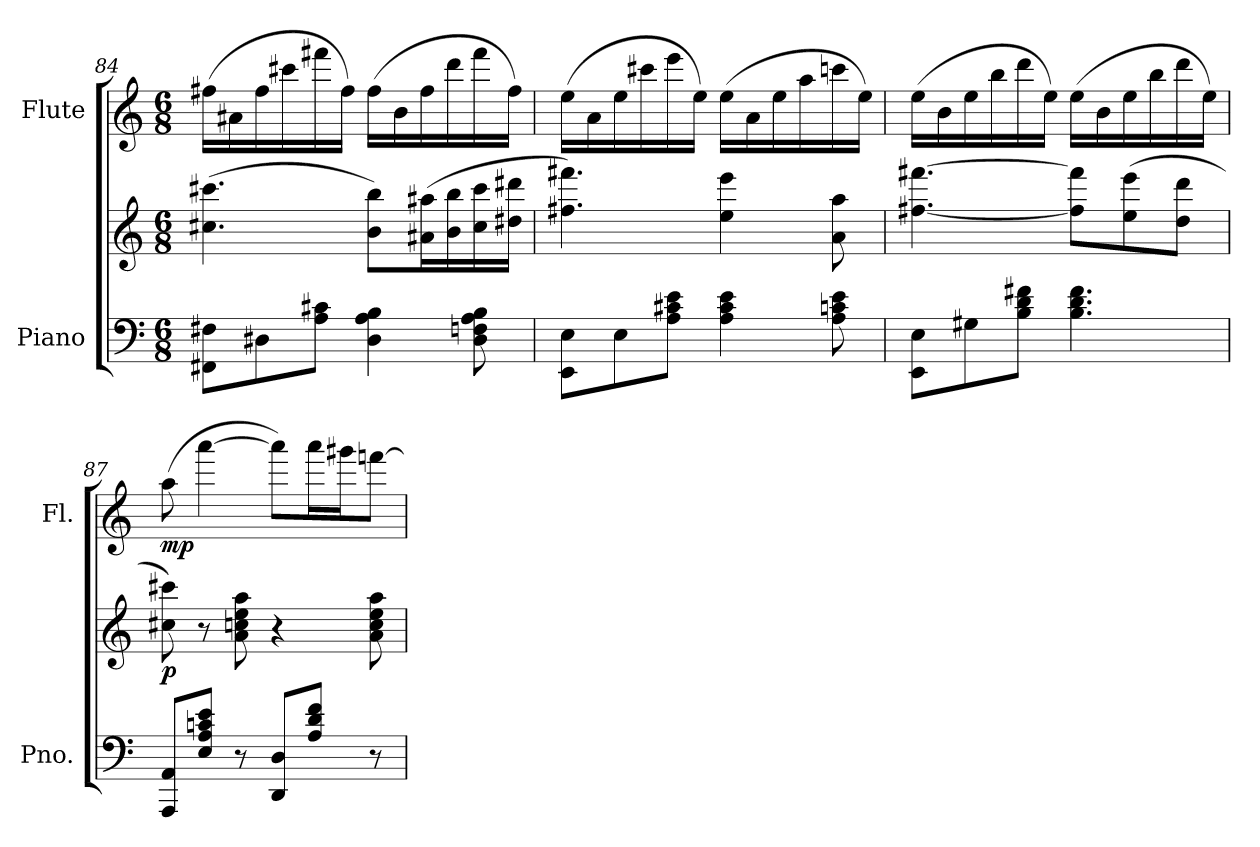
**kern	**kern	**dynam	**kern	**dynam
*part2	*part2	*part2	*part1	*part1
*staff3	*staff2	*staff2/3	*staff1	*staff1
*I"Piano	*	*	*I"Flute	*
*I'Pno.	*	*	*I'Fl.	*
*clefF4	*clefG2	*	*clefG2	*
*k[]	*k[]	*	*k[]	*
*C:	*C:	*	*C:	*
*M6/8	*M6/8	*	*M6/8	*
=84	=84	=84	=84	=84
8FF#X\ 8F#X\L	(4.cc#X\ 4.ccc#X\	.	(16ff#X\LL	.
.	.	.	16a#X\	.
8D#X\	.	.	16ff#\	.
.	.	.	16ccc#X\	.
8A\ 8c#X\J	.	.	16fff#X\	.
.	.	.	16ff#\JJ)	.
4D#\ 4A\ 4B\	8b\ 8bb\L)	.	(16ff#\LL	.
.	.	.	16b\	.
.	(16a#X\ 16aa#X\L	.	16ff#\	.
.	16b\ 16bb\	.	16ddd\	.
8D#\ 8Fn\ 8A\ 8B\	16cc#\ 16ccc#\	.	16fff#\	.
.	16dd#X\ 16ddd#X\JJ	.	16ff#\JJ)	.
=85	=85	=85	=85	=85
8EE\ 8E\L	4.ff#X\ 4.fff#X\)	.	(16ee\LL	.
.	.	.	16a\	.
8E\	.	.	16ee\	.
.	.	.	16ccc#X\	.
8A\ 8c#X\ 8e\J	.	.	16eee\	.
.	.	.	16ee\JJ)	.
4A\ 4c#\ 4e\	4ee\ 4eee\	.	(16ee\LL	.
.	.	.	16a\	.
.	.	.	16ee\	.
.	.	.	16aa\	.
8A\ 8cn\ 8e\	8a\ 8aa\	.	16cccn\	.
.	.	.	16ee\JJ)	.
!!LO:LB:g=z
=86	=86	=86	=86	=86
8EE\ 8E\L	[4.ff#X\ [4.fff#X\	.	(16ee\LL	.
.	.	.	16b\	.
8G#X\	.	.	16ee\	.
.	.	.	16bb\	.
8B\ 8d\ 8f#X\J	.	.	16ddd\	.
.	.	.	16ee\JJ)	.
4.B\ 4.d\ 4.f#\	8ff#\] 8fff#\]L	.	(16ee\LL	.
.	.	.	16b\	.
.	(8ee\ 8eee\	.	16ee\	.
.	.	.	16bb\	.
.	8dd\ 8ddd\J	.	16ddd\	.
.	.	.	16ee\JJ)	.
=87	=87	=87	=87	=87
!	!	!LO:DY:b	!	!LO:DY:b
8AAA/ 8AA/L	8cc#X\ 8ccc#X\)	p	(8aa\	mp
8E/ 8A/ 8cn/ 8e/J	8r	.	[4aaa\	.
8r	8a\ 8ccn\ 8ee\ 8aa\	.	.	.
8DD/ 8D/L	4r	.	8aaa\L])	.
8A/ 8d/ 8f/J	.	.	16aaa\L	.
.	.	.	16ggg#X\J	.
8r	8a\ 8cc\ 8ee\ 8aa\	.	[8fffn\J	.
=	=	=	=	=
*-	*-	*-	*-	*-
